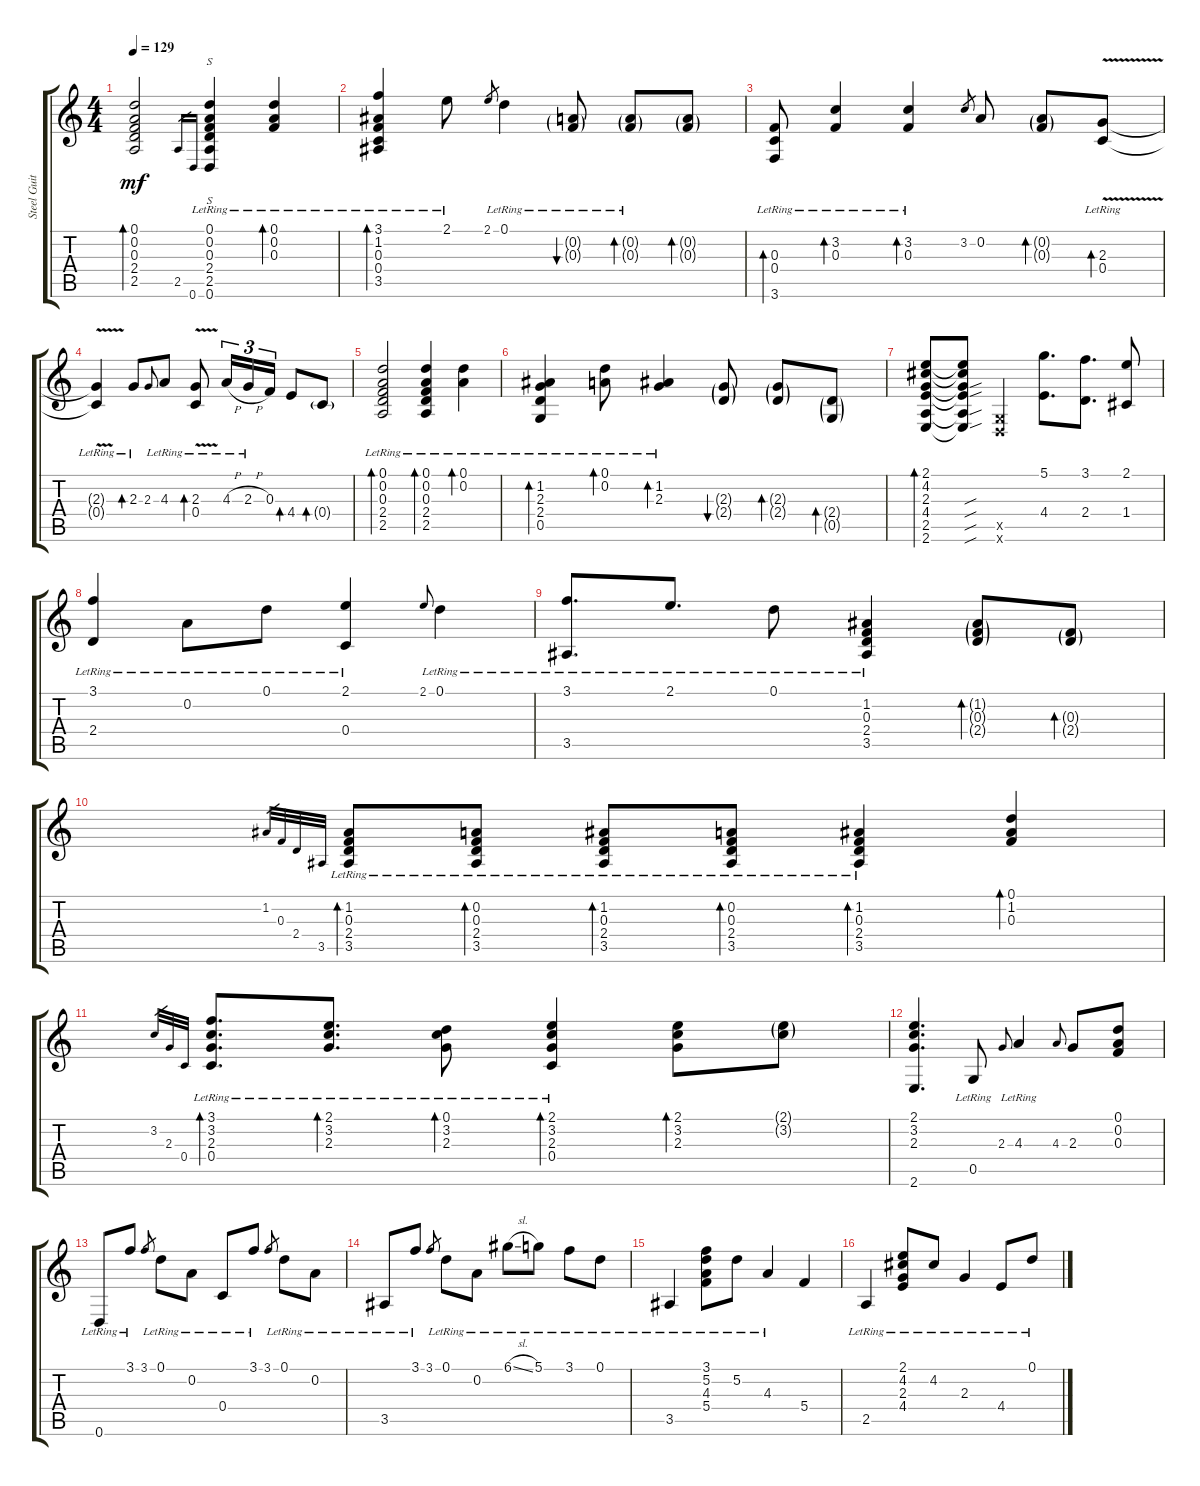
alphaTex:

\track ("Steel Guitar" "Steel Guit") {instrument acousticguitarsteel}
\staff {score tabs}
\tuning (D4 A3 F3 C3 G2 D2) {hide}
\ts (4 4)
\tempo 129
\clef g2
\ks c
(0.1 0.2 0.3 2.4 2.5).2{bd 30 dy mf} 2.5.16{gr} 0.6.16{gr} (0.1{lr} 0.2{lr} 0.3{lr} 2.4 2.5{lr} 0.6{lr}).4{s} (0.1{lr} 0.2 0.3).4{bd 30} |
(3.1{lr} 1.2{lr} 0.3 0.4{lr} 3.5{lr}).4{bd 60} 2.1{lr}.8 2.1.8{gr} 0.1{lr}.4 (0.2{g lr} 0.3{g lr}).8{bu 30} (0.2{g lr} 0.3{g lr}).8{bd 30} (0.2{g} 0.3{g}).8{bd 30} |
(0.3{lr} 0.4{lr} 3.6{lr}).8{bd 60} (3.2{lr} 0.3{lr}).4{bd 30} (3.2{lr} 0.3{lr}).4{bd 30} 3.2.8{gr} 0.2.8 (0.2{g} 0.3{g}).8{bd 30} (2.3{v lr} 0.4{v lr}).8{bd 30} |
(2.3{v lr t} 0.4{v lr t}).4 2.3{lr}.8{bd 30} 2.3.8{gr onbeat} 4.3{lr}.8 (2.3{lr} 0.4{v lr}).8{bd 30} 4.3{h lr}.16{tu (3 2)} 2.3{h lr}.16{tu (3 2)} 0.3.16{tu (3 2)} 4.4.8{bd 30} 0.4{g}.8{bd 30} |
(0.1 0.2 0.3 2.4 2.5{lr}).2{bd 60} (0.1 0.2 0.3 2.4 2.5{lr}).4{bd 30} (0.1{lr} 0.2{lr}).4{bd 30} |
(1.2{lr} 2.3{lr} 2.4{lr} 0.5{lr}).4{bd 60} (0.1{lr} 0.2).8{bd 30} (1.2{lr} 2.3{lr}).4{bd 30} (2.3{g} 2.4{g}).8{bu 30} (2.3{g} 2.4{g}).8{bd 30} (2.4{g} 0.5{g}).8{bd 30} |
(2.1 4.2 2.3 4.4 2.5 2.6).8{bd 30} (2.1{t} 4.2{t} 2.3{sou t} 4.4{sou t} 2.5{sou t} 2.6{sou t}).8 (0.5{x} 0.6{x}).4 (5.1 4.4).8{d} (3.1 2.4).8{d} (2.1 1.4).8 |
(3.1 2.4{lr}).4 0.2{lr}.8 0.1{lr}.8 (2.1 0.4{lr}).4 2.1.8{gr onbeat} 0.1{lr}.4 |
(3.1{lr} 3.5{lr}).8{d} 2.1{lr}.8{d} 0.1{lr}.8 (1.2{lr} 0.3{lr} 2.4{lr} 3.5{lr}).4 (1.2{g} 0.3{g} 2.4{g}).8{bd 30} (0.3{g} 2.4{g}).8{bd 30} |
1.2.32{gr} 0.3.32{gr} 2.4.32{gr} 3.5.32{gr} (1.2 0.3 2.4 3.5{lr}).8{bd 30} (0.2 0.3 2.4 3.5{lr}).8{bd 30} (1.2 0.3 2.4 3.5{lr}).8{bd 30} (0.2 0.3 2.4 3.5{lr}).8{bd 30} (1.2{lr} 0.3{lr} 2.4 3.5).4{bd 30} (0.1 1.2 0.3).4{bd 30} |
3.2.32{gr} 2.3.32{gr} 0.4.32{gr} (3.1 3.2 2.3 0.4{lr}).8{d bd 30} (2.1 3.2{lr} 2.3{lr}).8{d bd 30} (0.1 3.2{lr} 2.3{lr}).8{bd 30} (2.1 3.2 2.3 0.4{lr}).4{bd 30} (2.1 3.2 2.3).8{bd 30} (2.1{g} 3.2{g}).8 |
(2.1 3.2 2.3 2.6).4{d} 0.5{lr}.8 2.3.8{gr onbeat} 4.3{lr}.4 4.3.8{gr onbeat} 2.3.8 (0.1 0.2 0.3).8 |
0.6{lr}.8 3.1{lr}.8 3.1.8{gr} 0.1{lr}.8 0.2{lr}.8 0.4{lr}.8 3.1{lr}.8 3.1.8{gr} 0.1{lr}.8 0.2{lr}.8 |
3.5{lr}.8 3.1{lr}.8 3.1.8{gr} 0.1{lr}.8 0.2{lr}.8 6.1{sl lr}.8 5.1{lr}.8 3.1{lr}.8 0.1{lr}.8 |
3.5{lr}.4 (3.1{lr} 5.2{lr} 4.3{lr} 5.4{lr}).8 5.2{lr}.8 4.3{lr}.4 5.4.4 |
2.5{lr}.4 (2.1{lr} 4.2{lr} 2.3{lr} 4.4{lr}).8 4.2{lr}.8 2.3{lr}.4 4.4{lr}.8 0.1{lr}.8
